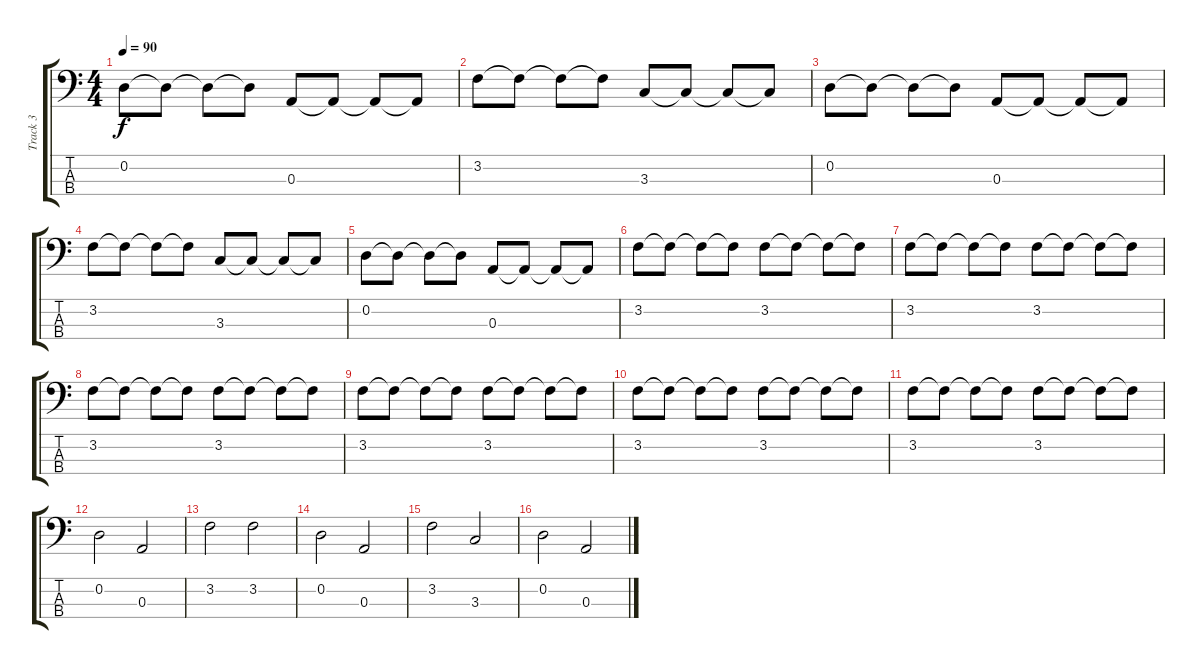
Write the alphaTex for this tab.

\track ("Track 3" "Track 3") {instrument electricbasspick}
\staff {score tabs}
\tuning (G2 D2 A1 E1) {hide}
\ts (4 4)
\tempo 90
\clef f4
\ks c
0.2.8{dy f} 0.2{t}.8 0.2{t}.8 0.2{t}.8 0.3.8 0.3{t}.8 0.3{t}.8 0.3{t}.8 |
3.2.8 3.2{t}.8 3.2{t}.8 3.2{t}.8 3.3.8 3.3{t}.8 3.3{t}.8 3.3{t}.8 |
0.2.8 0.2{t}.8 0.2{t}.8 0.2{t}.8 0.3.8 0.3{t}.8 0.3{t}.8 0.3{t}.8 |
3.2.8 3.2{t}.8 3.2{t}.8 3.2{t}.8 3.3.8 3.3{t}.8 3.3{t}.8 3.3{t}.8 |
0.2.8 0.2{t}.8 0.2{t}.8 0.2{t}.8 0.3.8 0.3{t}.8 0.3{t}.8 0.3{t}.8 |
3.2.8 3.2{t}.8 3.2{t}.8 3.2{t}.8 3.2.8 3.2{t}.8 3.2{t}.8 3.2{t}.8 |
3.2.8 3.2{t}.8 3.2{t}.8 3.2{t}.8 3.2.8 3.2{t}.8 3.2{t}.8 3.2{t}.8 |
3.2.8 3.2{t}.8 3.2{t}.8 3.2{t}.8 3.2.8 3.2{t}.8 3.2{t}.8 3.2{t}.8 |
3.2.8 3.2{t}.8 3.2{t}.8 3.2{t}.8 3.2.8 3.2{t}.8 3.2{t}.8 3.2{t}.8 |
3.2.8 3.2{t}.8 3.2{t}.8 3.2{t}.8 3.2.8 3.2{t}.8 3.2{t}.8 3.2{t}.8 |
3.2.8 3.2{t}.8 3.2{t}.8 3.2{t}.8 3.2.8 3.2{t}.8 3.2{t}.8 3.2{t}.8 |
0.2.2 0.3.2 |
3.2.2 3.2.2 |
0.2.2 0.3.2 |
3.2.2 3.3.2 |
0.2.2 0.3.2
